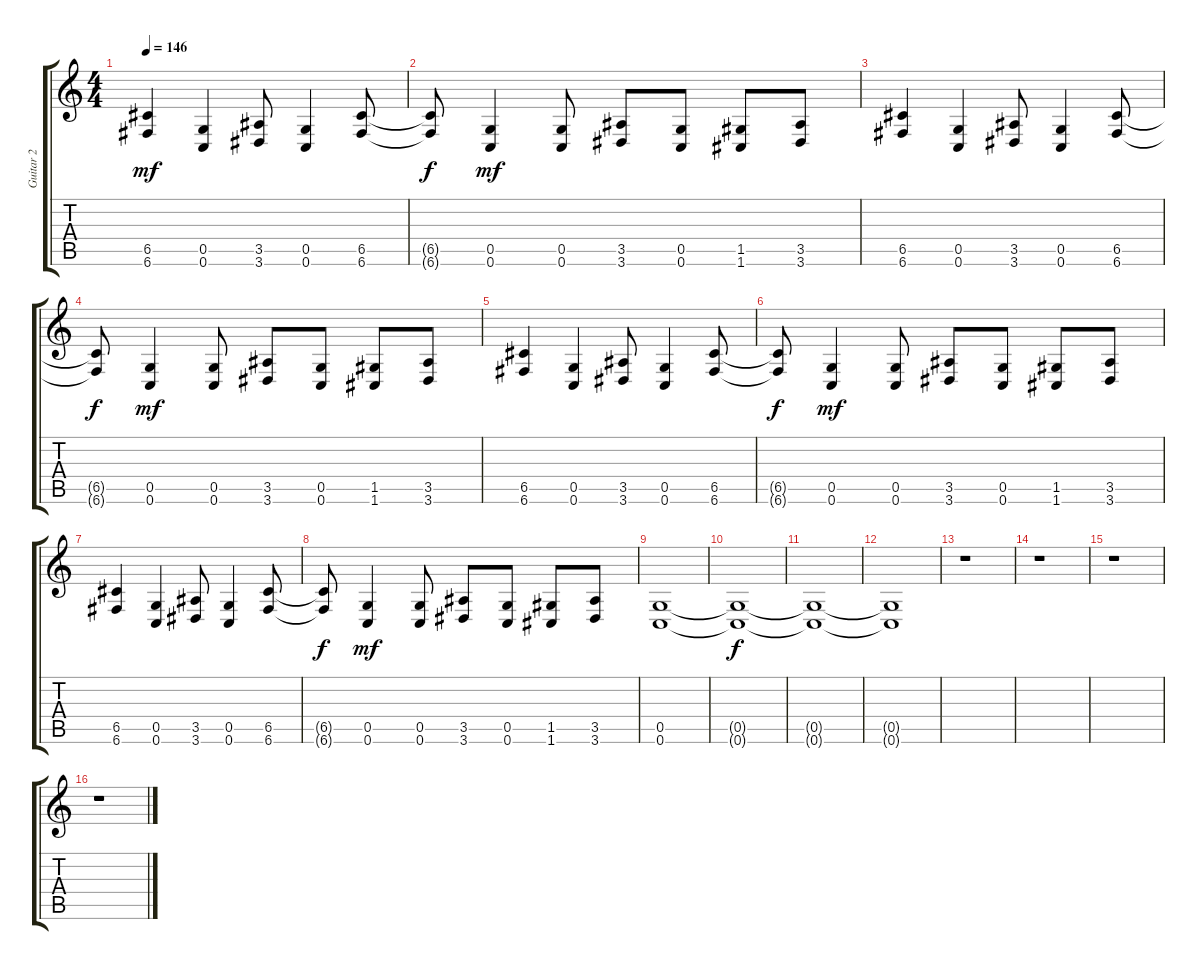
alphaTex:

\track ("Guitar 2" "Guitar 2") {instrument distortionguitar}
\staff {score tabs}
\tuning (D4 A3 F3 C3 G2 C2) {hide}
\ts (4 4)
\tempo 146
\clef g2
\ks c
(6.5 6.6).4{dy mf} (0.5 0.6).4 (3.5 3.6).8 (0.5 0.6).4 (6.5 6.6).8 |
(6.5{t} 6.6{t}).8{dy f} (0.5 0.6).4{dy mf} (0.5 0.6).8 (3.5 3.6).8 (0.5 0.6).8 (1.5 1.6).8 (3.5 3.6).8 |
(6.5 6.6).4 (0.5 0.6).4 (3.5 3.6).8 (0.5 0.6).4 (6.5 6.6).8 |
(6.5{t} 6.6{t}).8{dy f} (0.5 0.6).4{dy mf} (0.5 0.6).8 (3.5 3.6).8 (0.5 0.6).8 (1.5 1.6).8 (3.5 3.6).8 |
(6.5 6.6).4 (0.5 0.6).4 (3.5 3.6).8 (0.5 0.6).4 (6.5 6.6).8 |
(6.5{t} 6.6{t}).8{dy f} (0.5 0.6).4{dy mf} (0.5 0.6).8 (3.5 3.6).8 (0.5 0.6).8 (1.5 1.6).8 (3.5 3.6).8 |
(6.5 6.6).4 (0.5 0.6).4 (3.5 3.6).8 (0.5 0.6).4 (6.5 6.6).8 |
(6.5{t} 6.6{t}).8{dy f} (0.5 0.6).4{dy mf} (0.5 0.6).8 (3.5 3.6).8 (0.5 0.6).8 (1.5 1.6).8 (3.5 3.6).8 |
(0.5 0.6).1 |
(0.5{t} 0.6{t}).1{dy f} |
(0.5{t} 0.6{t}).1 |
(0.5{t} 0.6{t}).1 |
r.1 |
r.1 |
r.1 |
r.1
